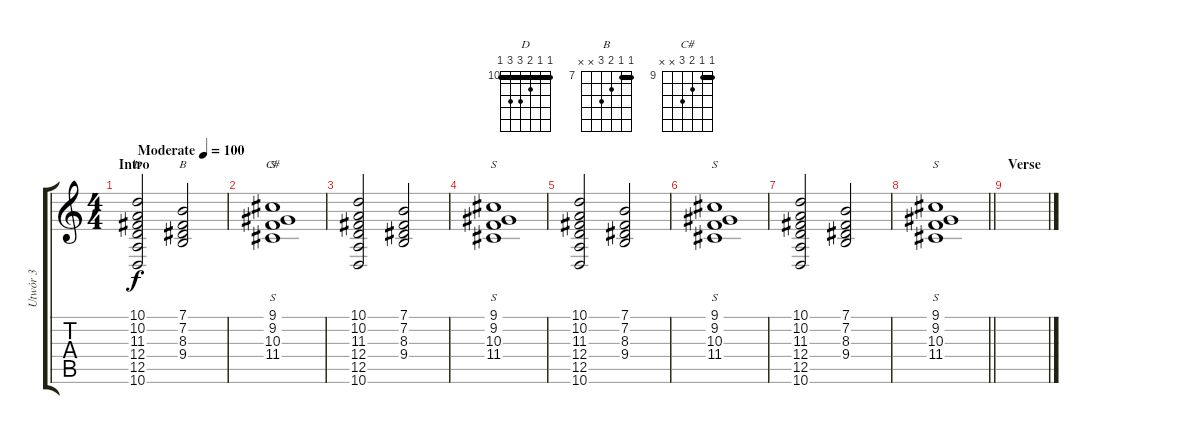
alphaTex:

\track ("Utwór 3" "Utwór 3") {instrument stringensemble2}
\staff {score tabs}
\tuning (E4 B3 G3 D3 A2 E2) {hide}
\chord ("D" 10 10 11 12 12 10) {firstfret 10 barre 10}
\chord ("B" 7 7 8 9 x x) {firstfret 7 barre 7}
\chord ("C#" 9 9 10 11 x x) {firstfret 9 barre 9}
\ts (4 4)
\section ("" "Intro")
\tempo (100 "Moderate")
\clef g2
\ks c
(10.1 10.2 11.3 12.4 12.5 10.6).2{ch "D" dy f instrument stringensemble2} (7.1 7.2 8.3 9.4).2{ch "B"} |
(9.1 9.2 10.3 11.4).1{s ch "C#"} |
(10.1 10.2 11.3 12.4 12.5 10.6).2 (7.1 7.2 8.3 9.4).2 |
(9.1 9.2 10.3 11.4).1{s} |
(10.1 10.2 11.3 12.4 12.5 10.6).2 (7.1 7.2 8.3 9.4).2 |
(9.1 9.2 10.3 11.4).1{s} |
(10.1 10.2 11.3 12.4 12.5 10.6).2 (7.1 7.2 8.3 9.4).2 |
\barLineRight lightlight
(9.1 9.2 10.3 11.4).1{s} |
\section ("" "Verse")
